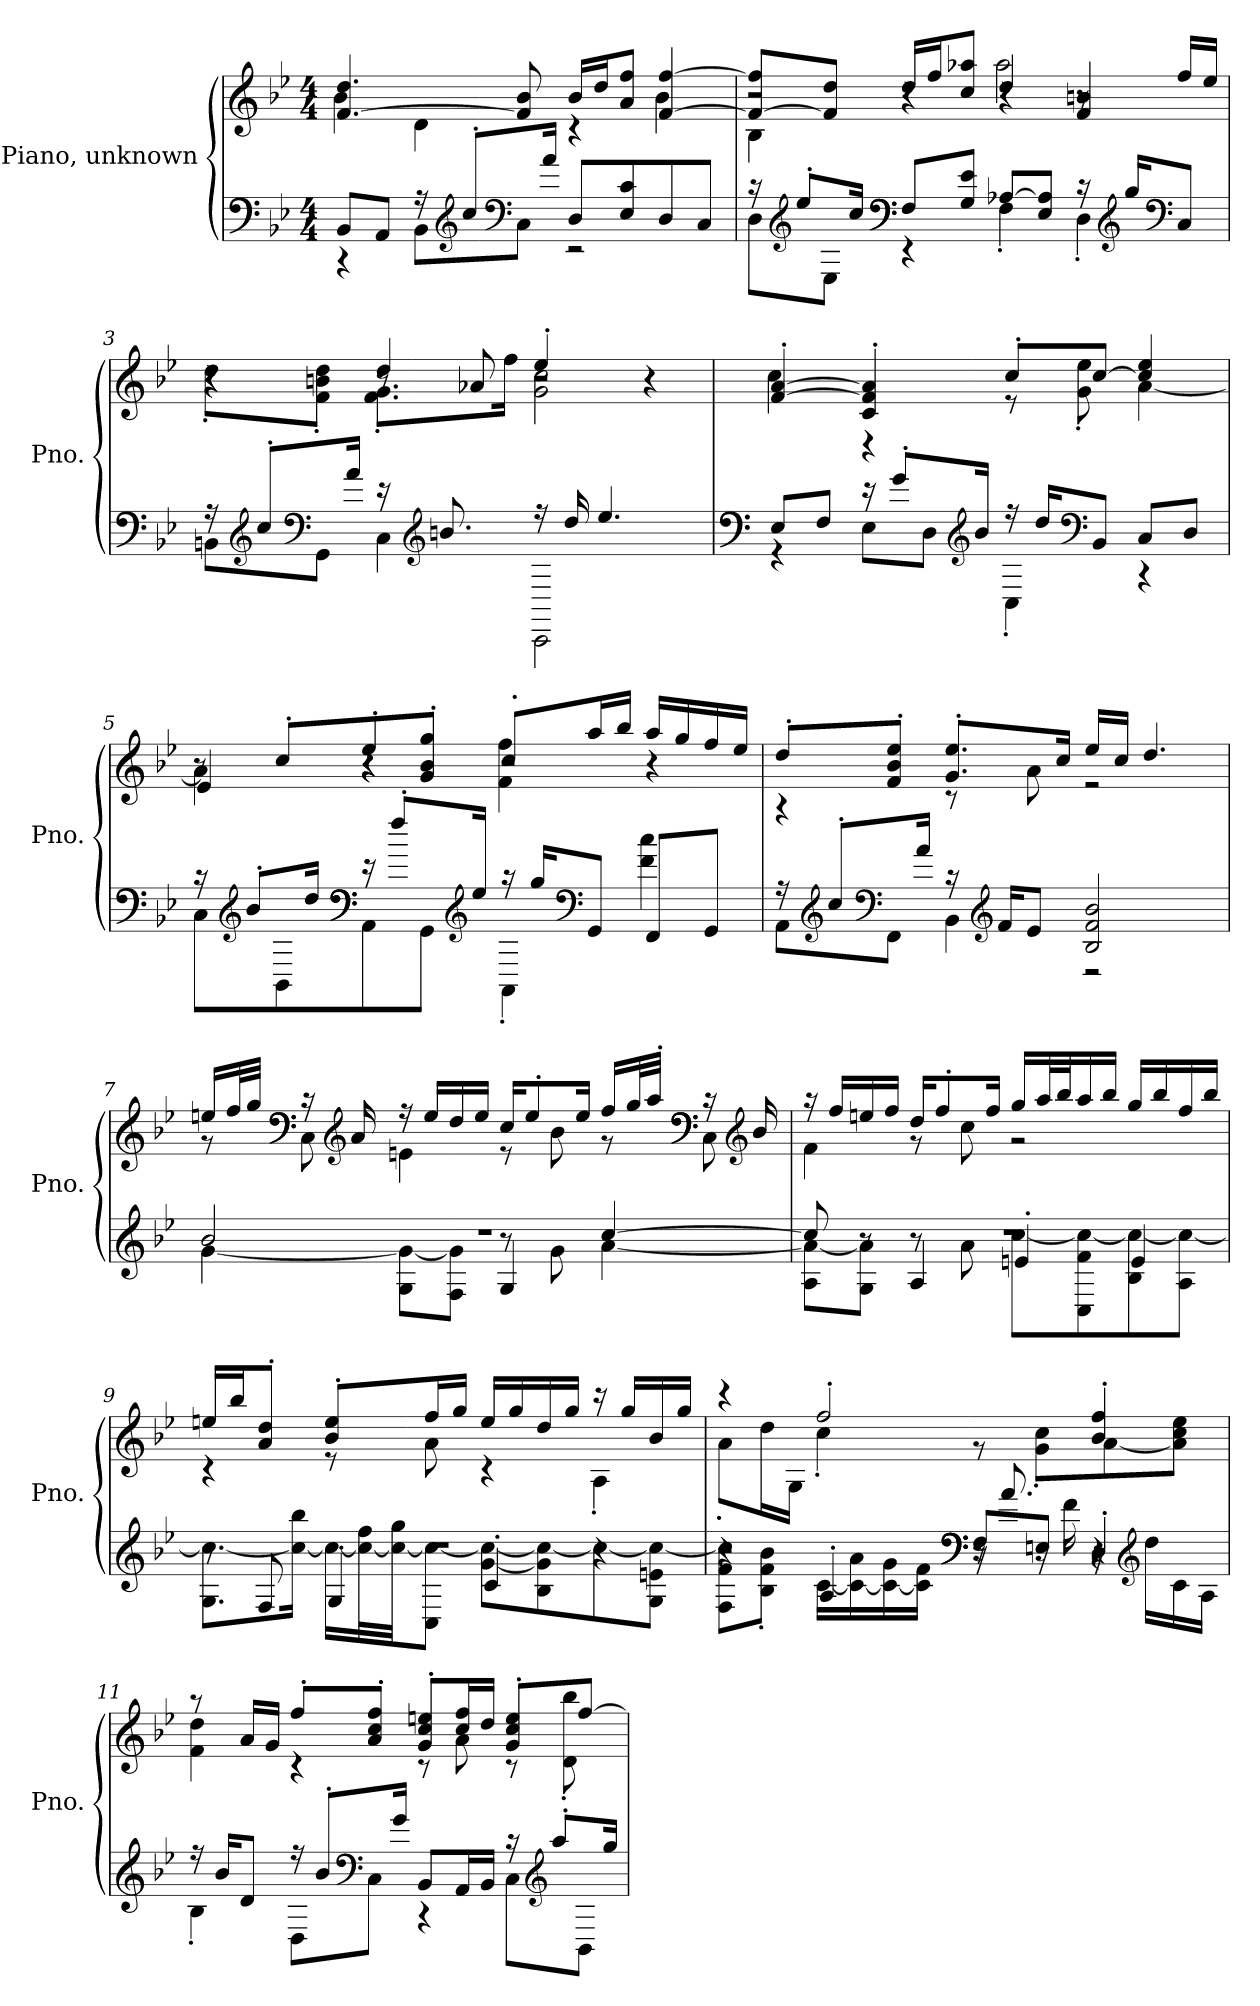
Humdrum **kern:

**kern	**kern
*part1	*part1
*staff2	*staff1
*I"Piano, unknown	*
*I'Pno.	*
*clefF4	*clefG2
*k[b-e-]	*k[b-e-]
*M4/4	*M4/4
*MM120	*MM120
=1	=1
*^	*^
8BB-/L	4r	[4.f/ 4.dd/	4b-\
8AA/J	.	.	.
16r	8BB-\L	.	4d\
*clefG2	*	*	*
8cc'/L	.	.	.
*clefF4	*	*	*
.	8C\J	8f/] 8b-/	.
16a/Jk	.	.	.
8D/L	2r	16b-/LL	4r
.	.	16dd/J	.
8E-/ 8c/	.	8a/ 8ff/J	.
8D/	.	[4f/ [4ff/	4b-\
8C/J	.	.	.
=2	=2	=2	=2
*	*	*	*^
16r	8D\L	8f/_ 8ff/]L	4B-\	2r
*clefG2	*	*	*	*
8ee-'/L	.	.	.	.
.	8E-\J	8f/] 8dd/J	.	.
16cc/Jk	.	.	.	.
*clefF4	*	*	*	*
8F/L	4r	16dd/LL	4r	.
.	.	16ff/J	.	.
8G/ 8e-/J	.	8cc/ 8aa-X/J	.	.
[8A-X/L	4F'\	4dd/	2aa-\	4r
8E-/ 8A-/]J	.	.	.	.
16r	4D'\	8r	.	4f/ 4bn/
*clefG2	*	*	*	*
16gg/KL	.	.	.	.
*clefF4	*	*	*	*
8C/J	.	16ff/LL	.	.
.	.	16ee-/JJ	.	.
!!LO:LB:g=z	!!	!!
=3	=3	=3	=3	=3
16r	8BBn\L	4r	8dd'\L	4r
*clefG2	*	*	*	*
8cc'/L	.	.	.	.
*clefF4	*	*	*	*
.	8GG\J	.	8f\' 8bn\' 8dd\'J	.
16a/Jk	.	.	.	.
16r	4C\	4dd/	8.f\' 8.g\'L	8r
*clefG2	*	*	*	*
8.bn/	.	.	.	.
.	.	.	.	8a-X/
.	.	.	16ff\Jk	.
16r	2CC\	4ee-'/	2g\ 2cc\	2r
16dd/	.	.	.	.
4.ee-/	.	.	.	.
.	.	4r	.	.
*	*	*v	*v	*v
=4	=4	=4
*clefF4	*	*
*	*	*^
8E-/L	4r	[4f/' [4a/'	4cc\
8F/J	.	.	.
16r	8E-\L	4c/' 4f/]' 4a/]'	4r
8g'/L	.	.	.
.	8D\J	.	.
*clefG2	*	*	*
16b-/Jk	.	.	.
16r	4C'\	8cc'/L	8r
16dd/KL	.	.	.
*clefF4	*	*	*
8BB-/J	.	[8cc/J	8g\' 8ee-\'
8C/L	4r	4cc/] 4ee-/	[4a\
8D/J	.	.	.
!!LO:LB:g=z
=5	=5	=5	=5
*	*	*	*^
16r	8C\L	8r	4a\]	4e-/
*clefG2	*	*	*	*
8b-'/L	.	.	.	.
.	8BB-\	8cc'/L	.	.
16dd/Jk	.	.	.	.
*clefF4	*	*	*	*
16r	8AA\	8ee-'/	4r	4r
8ff'/L	.	.	.	.
.	8GG\J	8g/' 8b-/' 8gg/'J	.	.
*clefG2	*	*	*	*
16ee-/Jk	.	.	.	.
16r	4AA'\	8cc'/L	4f\ 4ff\	2r
16gg/KL	.	.	.	.
*clefF4	*	*	*	*
8GG/J	.	16aa/L	.	.
.	.	16bb-/JJ	.	.
8FF/L	4f\ 4cc\	16aa/LL	4r	.
.	.	16gg/	.	.
8GG/J	.	16ff/	.	.
.	.	16ee-/JJ	.	.
*	*	*	*v	*v
=6	=6	=6	=6
16r	8AA\L	8dd'/L	4r
*clefG2	*	*	*
8cc'/L	.	.	.
*clefF4	*	*	*
.	8FF\J	8f/' 8b-/' 8ee-/'J	.
16a/Jk	.	.	.
16r	4BB-\	8.g/' 8.ee-/'L	8r
*clefG2	*	*	*
16f/KL	.	.	.
8e-/J	.	.	8a\
.	.	16cc/Jk	.
2B-/ 2f/ 2b-/	2r	16ee-/LL	2r
.	.	16cc/JJ	.
.	.	4.dd/	.
!!LO:LB:g=z	!!
=7	=7	=7	=7
*	*^	*	*
1r	[4g\	2b-/	16een/LL	8r
.	.	.	32ff/L	.
.	.	.	32gg/JJJ	.
*	*	*	*clefF4	*
.	.	.	16r	8C\
*	*	*	*clefG2	*
.	.	.	16a/	.
.	8G\ 8g\_L	.	16r	4en\
.	.	.	16ee/LL	.
.	8F\ 8g\]J	.	16dd/	.
.	.	.	16ee/JJ	.
.	8r	4G/	16cc/KL	8r
.	.	.	8ee'/	.
.	8g\	.	.	8b-\
.	.	.	16ee/Jk	.
.	[4a\	[4cc/	16ff/LL	8r
.	.	.	32gg/L	.
.	.	.	32aa'/JJJ	.
*	*	*	*clefF4	*
.	.	.	16r	8C\
*	*	*	*clefG2	*
.	.	.	16b-/	.
!!LO:LB:g=z	!!
=8	=8	=8	=8	=8
1r	8A\ 8a\_L	8cc/]	16r	4f\
.	.	.	16ff/LL	.
.	8G\ 8a\]J	8r	16een/	.
.	.	.	16ff/JJ	.
.	8r	4A/	16dd/KL	8r
.	.	.	8ff'/	.
.	8a\	.	.	8cc\
.	.	.	16ff/Jk	.
.	[8cc\L	4en'/	16gg/LL	2r
.	.	.	32aa/L	.
.	.	.	32bb-/J	.
.	8C\ 8f\ 8cc\_	.	16aa/	.
.	.	.	16bb-/JJ	.
.	8B-\ 8cc\_	4e/	16gg/LL	.
.	.	.	16bb-/	.
.	8A\ 8cc\_J	.	16ff/	.
.	.	.	16bb-/JJ	.
=9	=9	=9	=9	=9
1r	8.G\ 8.cc\_L	8r	16een/LL	4r
.	.	.	16bb-/J	.
.	.	8F/	8a/' 8dd/'J	.
.	16cc\_ 16bb-\Jk	.	.	.
.	16cc\LL_	4G'/	8b-/' 8ee/'L	8r
.	32cc\_ 32ff\L	.	.	.
.	32cc\_ 32gg\JJ	.	.	.
.	8C\ 8cc\_J	.	16ff/L	8a\
.	.	.	16gg/JJ	.
.	[8g\ 8cc\_L	4c'/	16ee/LL	4r
.	.	.	16gg/	.
.	8B-\ 8g\] 8cc\_	.	16dd/	.
.	.	.	16gg/JJ	.
.	8cc\_	4r	16r	4A'\
.	.	.	16gg/LL	.
.	8G\ 8en\ 8cc\_J	.	16b-/	.
.	.	.	16gg/JJ	.
!!LO:LB:g=z	!!
=10	=10	=10	=10	=10
2r	8F\ 8f\ 8cc\]L	4r	4r	8a'\L
.	8B-\' 8f\' 8b-\'J	.	.	16dd\L
.	.	.	.	16G\JJ
.	[16c\LL	4A'/	2ff'/	4cc'\
.	16c\_ 16a\	.	.	.
.	16c\_ 16g\	.	.	.
.	16c\] 16f\JJ	.	.	.
*clefF4	*	*	*	*
16r	8r	8F/L	.	8r
8.a/	.	.	.	.
.	16r	8En/J	.	8g\' 8cc\'L
.	16f\	.	.	.
4r	16r	4D'/	4b-/' 4ff/'	[8a\
*clefG2	*	*	*	*
.	16dd\LL	.	.	.
.	16c\	.	.	8a\] 8cc\ 8ee-\J
.	16A\JJ	.	.	.
*	*v	*v	*	*
=11	=11	=11	=11
16r	4B-'\	8r	4f\ 4dd\
16b-/KL	.	.	.
8d/J	.	16a/LL	.
.	.	16g/JJ	.
16r	8D\L	8ff'/L	4r
8b-'/L	.	.	.
*clefF4	*	*	*
.	8C\J	8a/' 8cc/' 8ff/'J	.
16g/Jk	.	.	.
8BB-/L	4r	8g/' 8cc/' 8een/'L	8r
16AA/L	.	16cc/ 16ff/L	8a\
16BB-/JJ	.	16dd/JJ	.
16r	8C\L	8g/' 8cc/' 8ee/'L	8r
*clefG2	*	*	*
8aa'/L	.	.	.
.	8BB-\J	[8ff/J	8d\' 8bb-\'
16gg/Jk	.	.	.
*v	*v	*	*
*	*v	*v
=	=
*-	*-
